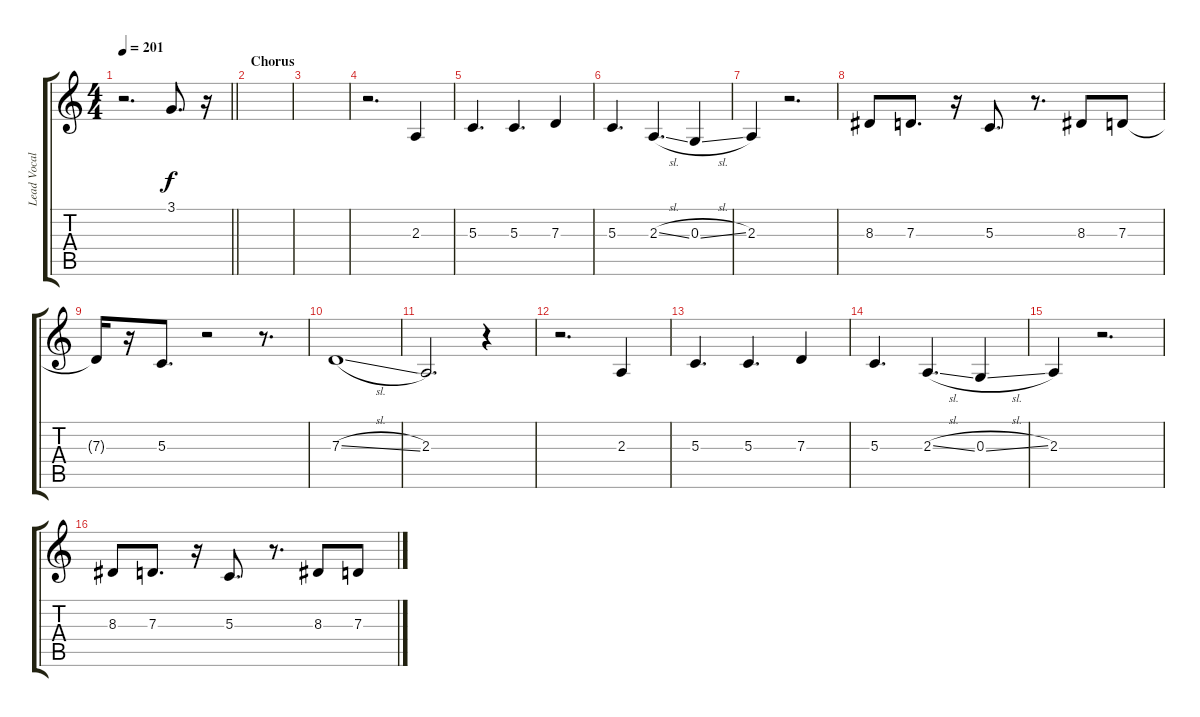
\track ("Lead Vocals" "Lead Vocal") {instrument harmonica}
\staff {score tabs}
\tuning (E4 B3 G3 D3 A2 E2) {hide}
\ts (4 4)
\tempo 201
\clef g2
\barLineRight lightlight
\ks c
r.2{d dy f} 3.1.8{d} r.16 |
\section ("" "Chorus")
|
|
r.2{d} 2.3.4 |
5.3.4{d} 5.3.4{d} 7.3.4 |
5.3.4{d} 2.3{sl}.4{d} 0.3{sl}.4 |
2.3.4 r.2{d} |
8.3.8 7.3.8{d} r.16 5.3.8{d} r.8{d} 8.3.8 7.3.8 |
7.3{t}.16 r.16 5.3.8{d} r.2 r.8{d} |
7.3{sl}.1 |
2.3.2{d} r.4 |
r.2{d} 2.3.4 |
5.3.4{d} 5.3.4{d} 7.3.4 |
5.3.4{d} 2.3{sl}.4{d} 0.3{sl}.4 |
2.3.4 r.2{d} |
8.3.8 7.3.8{d} r.16 5.3.8{d} r.8{d} 8.3.8 7.3.8
